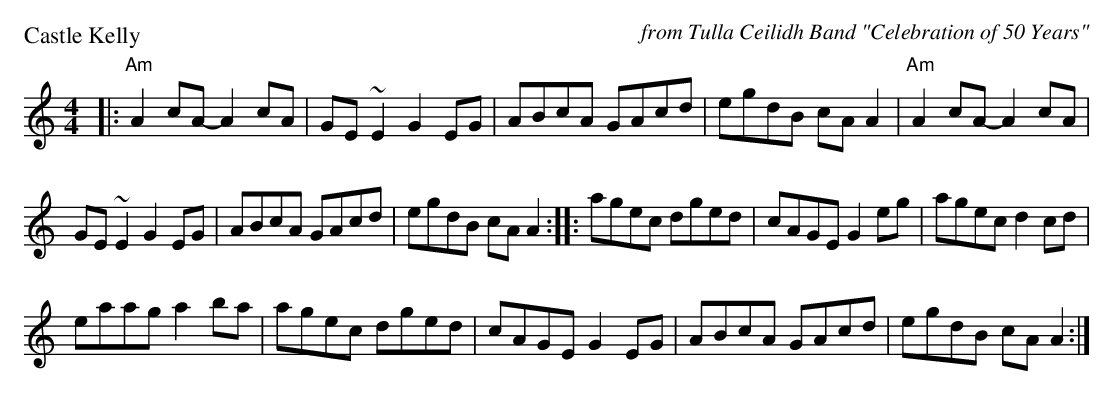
X:1
P: Castle Kelly
C: from Tulla Ceilidh Band "Celebration of 50 Years"
M: 4/4
L: 1/8
K: Amin
|: "Am"A2 cA -A2 cA|GE ~E2 G2 EG|ABcA GAcd|egdB cA A2 | "Am"A2 cA -A2 cA|
GE ~E2 G2 EG|ABcA GAcd|egdB cA A2 :||: agec dged|cAGE G2 eg|agec d2 cd|
eaag a2 ba|agec dged|cAGE G2 EG|ABcA GAcd|egdB cA A2 :|
